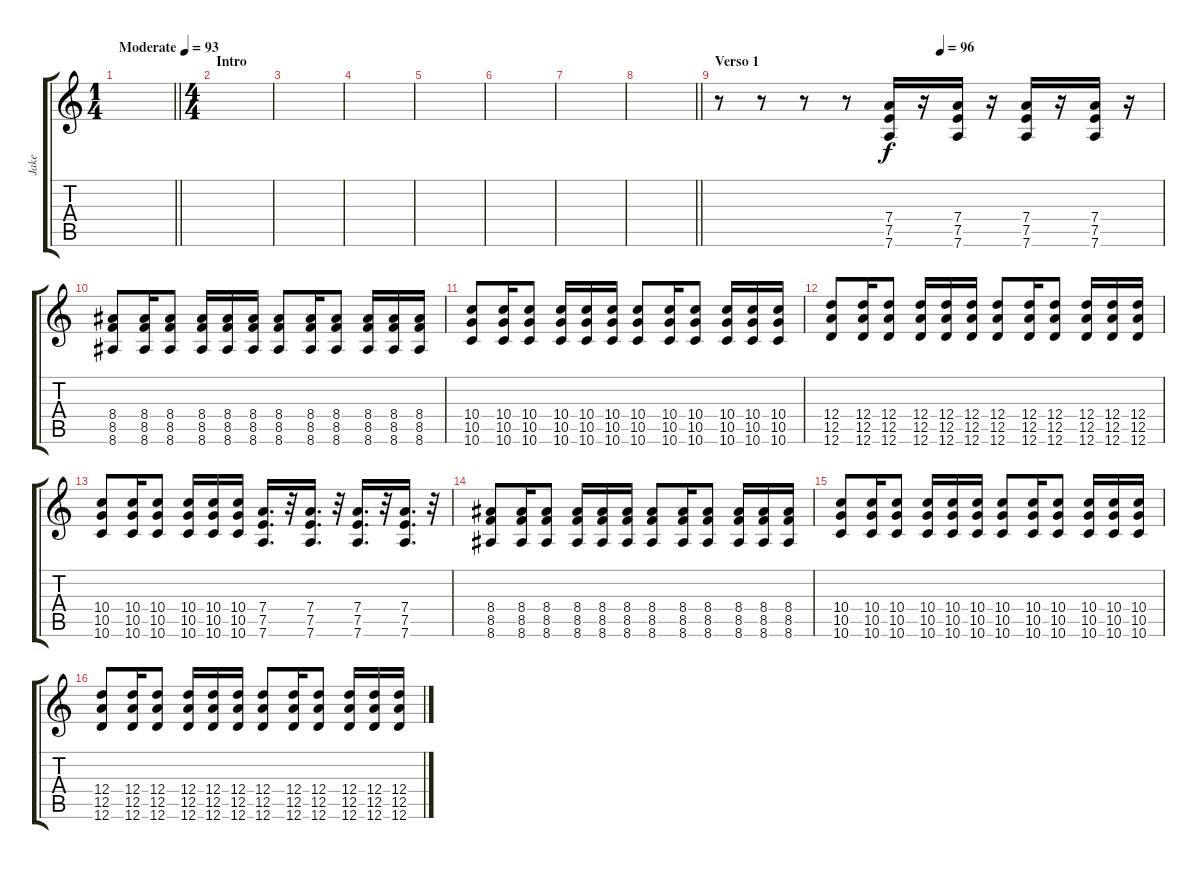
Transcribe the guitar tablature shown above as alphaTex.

\track ("Jake" "Jake") {instrument distortionguitar}
\staff {score tabs}
\tuning (E4 B3 G3 D3 A2 D2) {hide}
\ts (1 4)
\tempo (93 "Moderate")
\clef g2
\barLineRight lightlight
\ks c
|
\ts (4 4)
\section ("" "Intro")
|
|
|
|
|
|
\barLineRight lightlight
|
\section ("" "Verso 1")
\tempo (96 0.5)
r.8 r.8 r.8 r.8 (7.4 7.5 7.6).16{instrument distortionguitar} r.16 (7.4 7.5 7.6).16 r.16 (7.4 7.5 7.6).16 r.16 (7.4 7.5 7.6).16 r.16 |
(8.4 8.5 8.6).8 (8.4 8.5 8.6).16 (8.4 8.5 8.6).8 (8.4 8.5 8.6).16 (8.4 8.5 8.6).16 (8.4 8.5 8.6).16 (8.4 8.5 8.6).8 (8.4 8.5 8.6).16 (8.4 8.5 8.6).8 (8.4 8.5 8.6).16 (8.4 8.5 8.6).16 (8.4 8.5 8.6).16 |
(10.4 10.5 10.6).8 (10.4 10.5 10.6).16 (10.4 10.5 10.6).8 (10.4 10.5 10.6).16 (10.4 10.5 10.6).16 (10.4 10.5 10.6).16 (10.4 10.5 10.6).8 (10.4 10.5 10.6).16 (10.4 10.5 10.6).8 (10.4 10.5 10.6).16 (10.4 10.5 10.6).16 (10.4 10.5 10.6).16 |
(12.4 12.5 12.6).8 (12.4 12.5 12.6).16 (12.4 12.5 12.6).8 (12.4 12.5 12.6).16 (12.4 12.5 12.6).16 (12.4 12.5 12.6).16 (12.4 12.5 12.6).8 (12.4 12.5 12.6).16 (12.4 12.5 12.6).8 (12.4 12.5 12.6).16 (12.4 12.5 12.6).16 (12.4 12.5 12.6).16 |
(10.4 10.5 10.6).8 (10.4 10.5 10.6).16 (10.4 10.5 10.6).8 (10.4 10.5 10.6).16 (10.4 10.5 10.6).16 (10.4 10.5 10.6).16 (7.4 7.5 7.6).16{d instrument distortionguitar} r.32 (7.4 7.5 7.6).16{d} r.32 (7.4 7.5 7.6).16{d} r.32 (7.4 7.5 7.6).16{d} r.32 |
(8.4 8.5 8.6).8 (8.4 8.5 8.6).16 (8.4 8.5 8.6).8 (8.4 8.5 8.6).16 (8.4 8.5 8.6).16 (8.4 8.5 8.6).16 (8.4 8.5 8.6).8 (8.4 8.5 8.6).16 (8.4 8.5 8.6).8 (8.4 8.5 8.6).16 (8.4 8.5 8.6).16 (8.4 8.5 8.6).16 |
(10.4 10.5 10.6).8 (10.4 10.5 10.6).16 (10.4 10.5 10.6).8 (10.4 10.5 10.6).16 (10.4 10.5 10.6).16 (10.4 10.5 10.6).16 (10.4 10.5 10.6).8 (10.4 10.5 10.6).16 (10.4 10.5 10.6).8 (10.4 10.5 10.6).16 (10.4 10.5 10.6).16 (10.4 10.5 10.6).16 |
(12.4 12.5 12.6).8 (12.4 12.5 12.6).16 (12.4 12.5 12.6).8 (12.4 12.5 12.6).16 (12.4 12.5 12.6).16 (12.4 12.5 12.6).16 (12.4 12.5 12.6).8 (12.4 12.5 12.6).16 (12.4 12.5 12.6).8 (12.4 12.5 12.6).16 (12.4 12.5 12.6).16 (12.4 12.5 12.6).16
